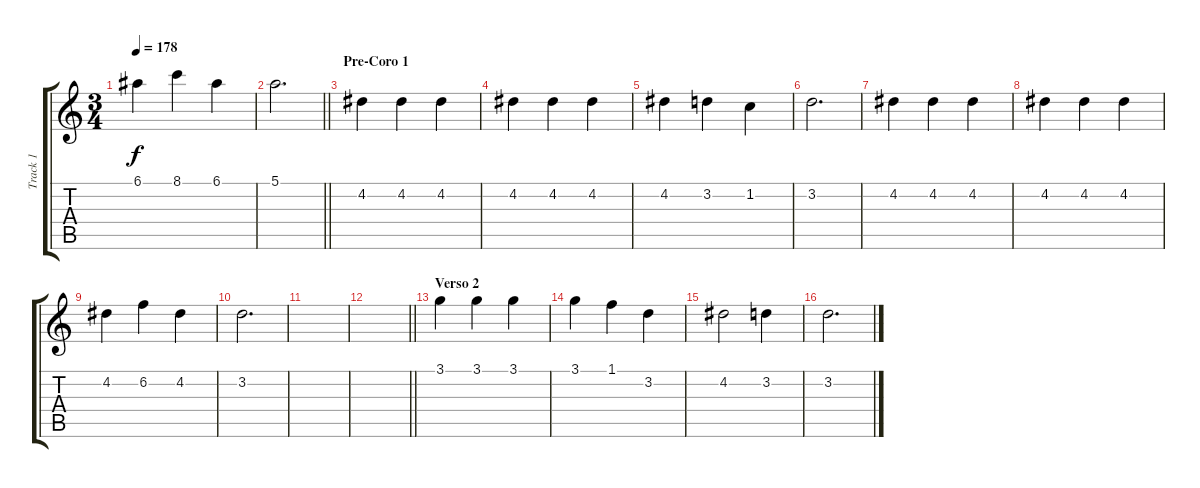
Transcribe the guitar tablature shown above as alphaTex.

\track ("Track 1" "Track 1") {instrument contrabass}
\staff {score tabs}
\tuning (E4 B3 G3 D3 A2 E2) {hide}
\ts (3 4)
\tempo 178
\clef g2
\ks c
6.1.4{dy f} 8.1.4 6.1.4 |
\barLineRight lightlight
5.1.2{d} |
\section ("" "Pre-Coro 1")
4.2.4 4.2.4 4.2.4 |
4.2.4 4.2.4 4.2.4 |
4.2.4 3.2.4 1.2.4 |
3.2.2{d} |
4.2.4 4.2.4 4.2.4 |
4.2.4 4.2.4 4.2.4 |
4.2.4 6.2.4 4.2.4 |
3.2.2{d} |
|
\barLineRight lightlight
|
\section ("" "Verso 2")
3.1.4 3.1.4 3.1.4 |
3.1.4 1.1.4 3.2.4 |
4.2.2 3.2.4 |
3.2.2{d}
